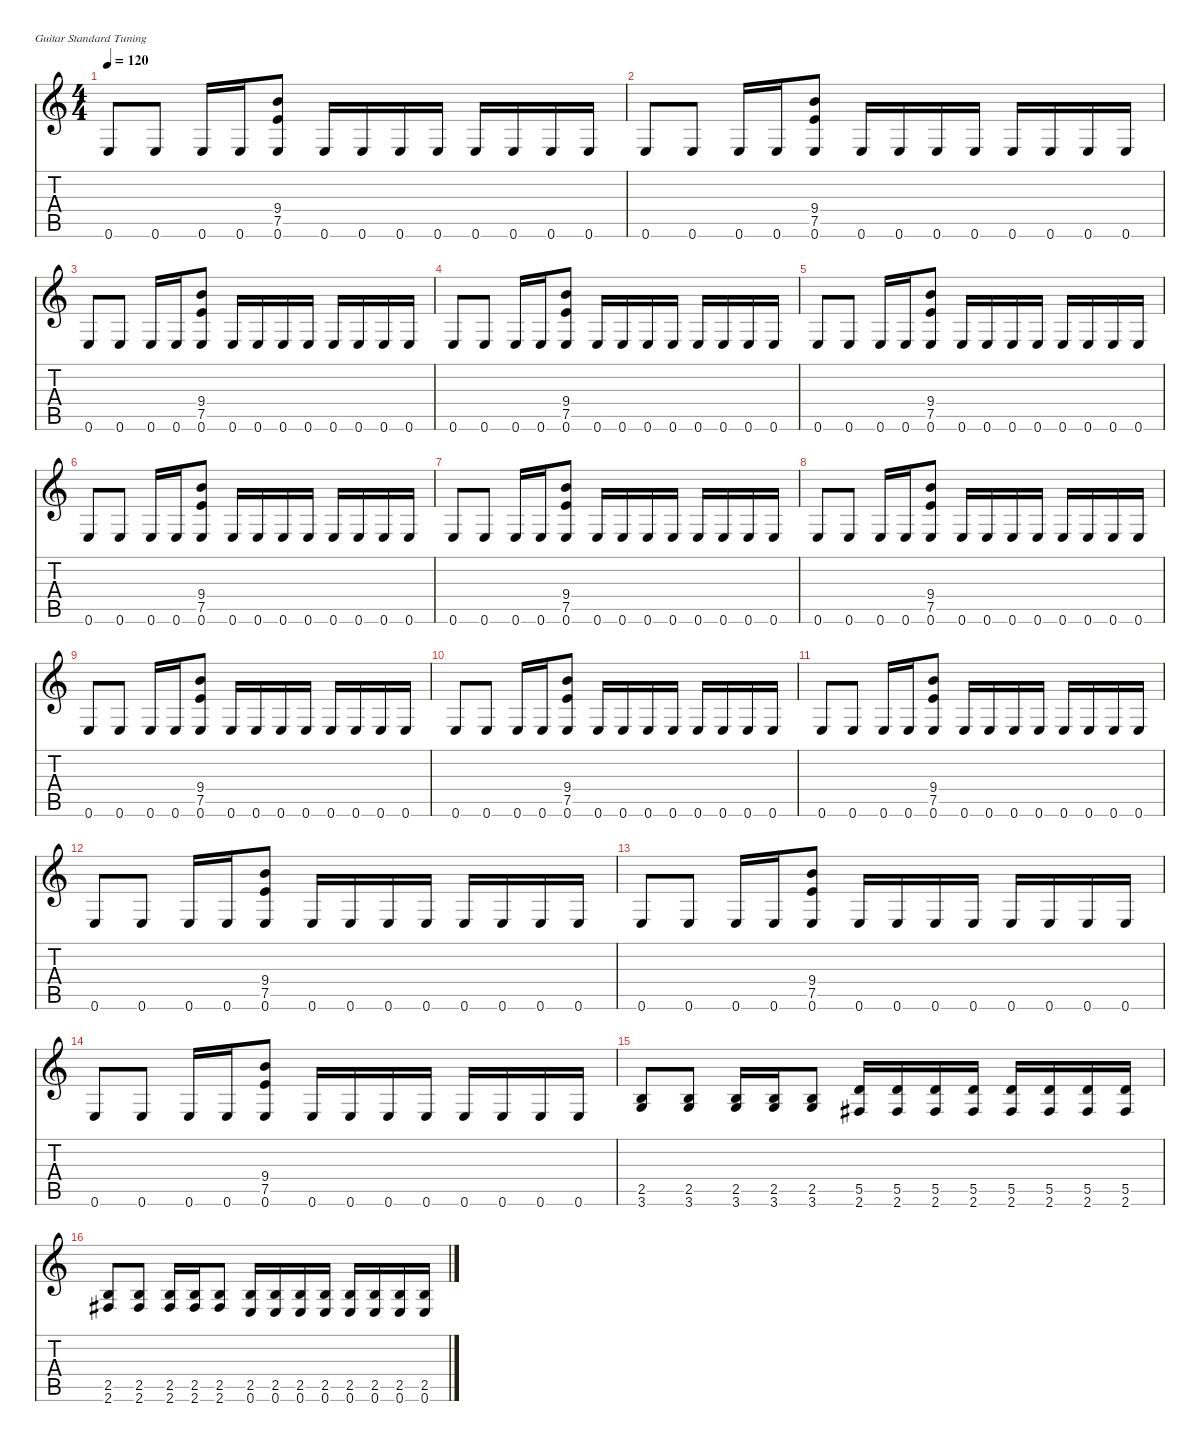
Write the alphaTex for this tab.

\defaultSystemsLayout 4
\hideDynamics
\bracketExtendMode nobrackets
\singleTrackTrackNamePolicy hidden
\multiTrackTrackNamePolicy hidden
\otherSystemsTrackNameOrientation horizontal
\track ("Hetfield" "dist.guit.") {instrument distortionguitar}
\staff {score tabs}
\tuning (E4 B3 G3 D3 A2 E2)
\ts (4 4)
\tempo 120
\clef g2
\ks c
0.6.8{dy f instrument distortionguitar beam Up} 0.6.8{beam Up} 0.6.16{beam Up} 0.6.16{beam Up} (9.4 7.5 0.6).8{beam Up} 0.6.16{beam Up} 0.6.16{beam Up} 0.6.16{beam Up} 0.6.16{beam Up} 0.6.16{beam Up} 0.6.16{beam Up} 0.6.16{beam Up} 0.6.16{beam Up} |
0.6.8{beam Up} 0.6.8{beam Up} 0.6.16{beam Up} 0.6.16{beam Up} (9.4 7.5 0.6).8{beam Up} 0.6.16{beam Up} 0.6.16{beam Up} 0.6.16{beam Up} 0.6.16{beam Up} 0.6.16{beam Up} 0.6.16{beam Up} 0.6.16{beam Up} 0.6.16{beam Up} |
0.6.8{beam Up} 0.6.8{beam Up} 0.6.16{beam Up} 0.6.16{beam Up} (9.4 7.5 0.6).8{beam Up} 0.6.16{beam Up} 0.6.16{beam Up} 0.6.16{beam Up} 0.6.16{beam Up} 0.6.16{beam Up} 0.6.16{beam Up} 0.6.16{beam Up} 0.6.16{beam Up} |
0.6.8{beam Up} 0.6.8{beam Up} 0.6.16{beam Up} 0.6.16{beam Up} (9.4 7.5 0.6).8{beam Up} 0.6.16{beam Up} 0.6.16{beam Up} 0.6.16{beam Up} 0.6.16{beam Up} 0.6.16{beam Up} 0.6.16{beam Up} 0.6.16{beam Up} 0.6.16{beam Up} |
0.6.8{beam Up} 0.6.8{beam Up} 0.6.16{beam Up} 0.6.16{beam Up} (9.4 7.5 0.6).8{beam Up} 0.6.16{beam Up} 0.6.16{beam Up} 0.6.16{beam Up} 0.6.16{beam Up} 0.6.16{beam Up} 0.6.16{beam Up} 0.6.16{beam Up} 0.6.16{beam Up} |
0.6.8{beam Up} 0.6.8{beam Up} 0.6.16{beam Up} 0.6.16{beam Up} (9.4 7.5 0.6).8{beam Up} 0.6.16{beam Up} 0.6.16{beam Up} 0.6.16{beam Up} 0.6.16{beam Up} 0.6.16{beam Up} 0.6.16{beam Up} 0.6.16{beam Up} 0.6.16{beam Up} |
0.6.8{beam Up} 0.6.8{beam Up} 0.6.16{beam Up} 0.6.16{beam Up} (9.4 7.5 0.6).8{beam Up} 0.6.16{beam Up} 0.6.16{beam Up} 0.6.16{beam Up} 0.6.16{beam Up} 0.6.16{beam Up} 0.6.16{beam Up} 0.6.16{beam Up} 0.6.16{beam Up} |
0.6.8{beam Up} 0.6.8{beam Up} 0.6.16{beam Up} 0.6.16{beam Up} (9.4 7.5 0.6).8{beam Up} 0.6.16{beam Up} 0.6.16{beam Up} 0.6.16{beam Up} 0.6.16{beam Up} 0.6.16{beam Up} 0.6.16{beam Up} 0.6.16{beam Up} 0.6.16{beam Up} |
0.6.8{beam Up} 0.6.8{beam Up} 0.6.16{beam Up} 0.6.16{beam Up} (9.4 7.5 0.6).8{beam Up} 0.6.16{beam Up} 0.6.16{beam Up} 0.6.16{beam Up} 0.6.16{beam Up} 0.6.16{beam Up} 0.6.16{beam Up} 0.6.16{beam Up} 0.6.16{beam Up} |
0.6.8{beam Up} 0.6.8{beam Up} 0.6.16{beam Up} 0.6.16{beam Up} (9.4 7.5 0.6).8{beam Up} 0.6.16{beam Up} 0.6.16{beam Up} 0.6.16{beam Up} 0.6.16{beam Up} 0.6.16{beam Up} 0.6.16{beam Up} 0.6.16{beam Up} 0.6.16{beam Up} |
0.6.8{beam Up} 0.6.8{beam Up} 0.6.16{beam Up} 0.6.16{beam Up} (9.4 7.5 0.6).8{beam Up} 0.6.16{beam Up} 0.6.16{beam Up} 0.6.16{beam Up} 0.6.16{beam Up} 0.6.16{beam Up} 0.6.16{beam Up} 0.6.16{beam Up} 0.6.16{beam Up} |
0.6.8{beam Up} 0.6.8{beam Up} 0.6.16{beam Up} 0.6.16{beam Up} (9.4 7.5 0.6).8{beam Up} 0.6.16{beam Up} 0.6.16{beam Up} 0.6.16{beam Up} 0.6.16{beam Up} 0.6.16{beam Up} 0.6.16{beam Up} 0.6.16{beam Up} 0.6.16{beam Up} |
0.6.8{beam Up} 0.6.8{beam Up} 0.6.16{beam Up} 0.6.16{beam Up} (9.4 7.5 0.6).8{beam Up} 0.6.16{beam Up} 0.6.16{beam Up} 0.6.16{beam Up} 0.6.16{beam Up} 0.6.16{beam Up} 0.6.16{beam Up} 0.6.16{beam Up} 0.6.16{beam Up} |
0.6.8{beam Up} 0.6.8{beam Up} 0.6.16{beam Up} 0.6.16{beam Up} (9.4 7.5 0.6).8{beam Up} 0.6.16{beam Up} 0.6.16{beam Up} 0.6.16{beam Up} 0.6.16{beam Up} 0.6.16{beam Up} 0.6.16{beam Up} 0.6.16{beam Up} 0.6.16{beam Up} |
(2.5 3.6).8{beam Up} (2.5 3.6).8{beam Up} (2.5 3.6).16{beam Up} (2.5 3.6).16{beam Up} (2.5 3.6).8{beam Up} (5.5 2.6{acc #}).16{beam Up} (5.5 2.6{acc #}).16{beam Up} (5.5 2.6{acc #}).16{beam Up} (5.5 2.6{acc #}).16{beam Up} (5.5 2.6{acc #}).16{beam Up} (5.5 2.6{acc #}).16{beam Up} (5.5 2.6{acc #}).16{beam Up} (5.5 2.6{acc #}).16{beam Up} |
(2.5 2.6{acc #}).8{beam Up} (2.5 2.6{acc #}).8{beam Up} (2.5 2.6{acc #}).16{beam Up} (2.5 2.6{acc #}).16{beam Up} (2.5 2.6{acc #}).8{beam Up} (2.5 0.6).16{beam Up} (2.5 0.6).16{beam Up} (2.5 0.6).16{beam Up} (2.5 0.6).16{beam Up} (2.5 0.6).16{beam Up} (2.5 0.6).16{beam Up} (2.5 0.6).16{beam Up} (2.5 0.6).16{beam Up}
